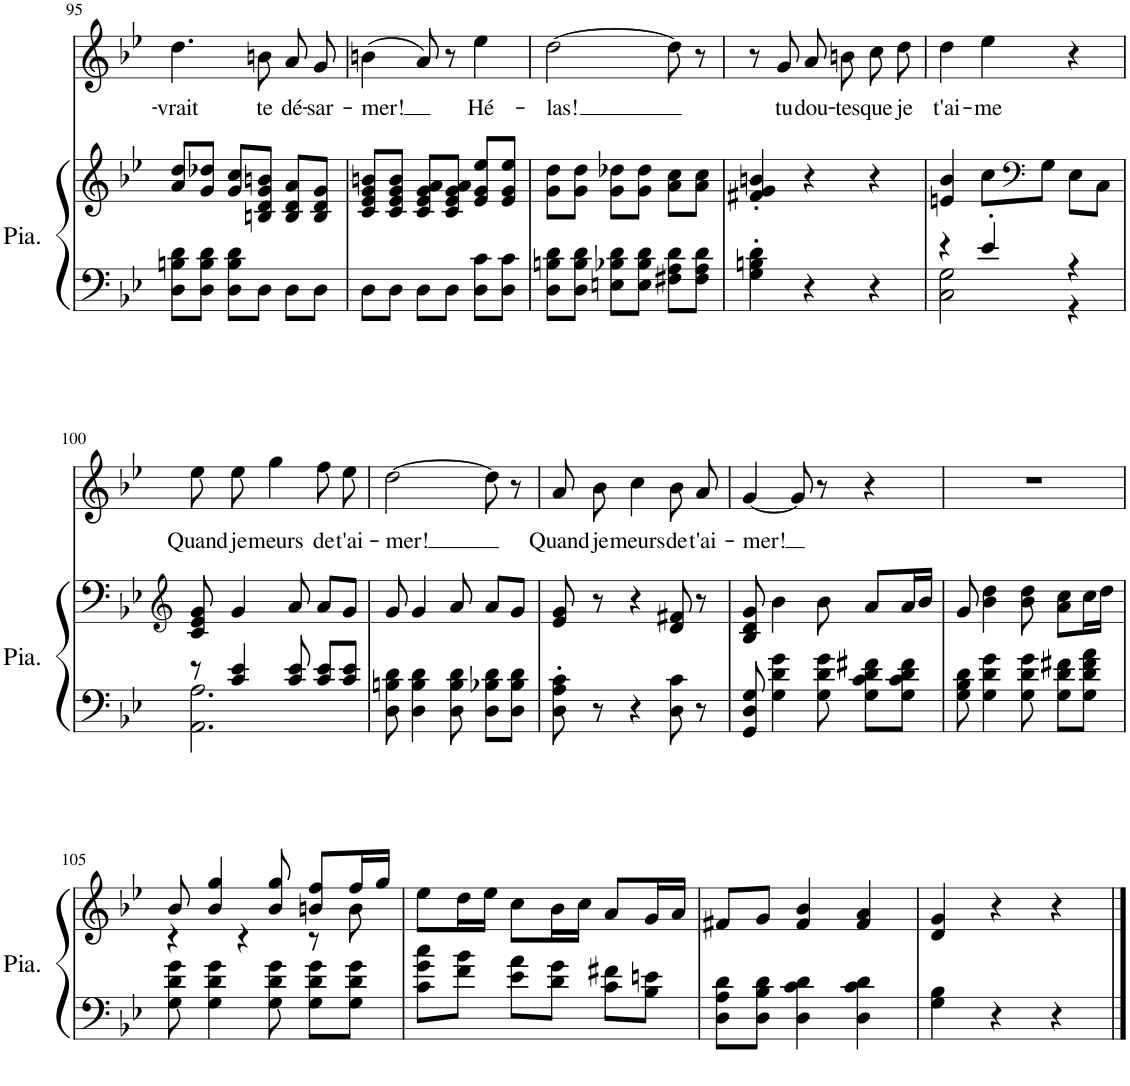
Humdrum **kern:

**kern	**kern	**kern	**text
*part2	*part2	*part1	*part1
*staff3	*staff2	*staff1	*staff1
*I"Piano	*	*I"Voix	*
*I'Pia.	*	*	*
!!LO:PB:g=z
*clefF4	*clefG2	*clefG2	*
*k[b-e-]	*k[b-e-]	*k[b-e-]	*
*M3/4	*M3/4	*M3/4	*
=95	=95	=95	=95
!	!	!	!LO:LY:b
8D\ 8Bn\ 8d\L	8a/ 8dd/L	4.dd\	-vrait
8D\ 8B\ 8d\J	8g/ 8dd-X/J	.	.
8D\ 8B\ 8d\L	8g/ 8cc/L	.	.
!	!	!	!LO:LY:b
8D\J	8Bn/ 8d/ 8g/ 8bn/J	8bn\	te
!	!	!	!LO:LY:b
8D\L	8B/ 8d/ 8a/L	8a/L	dé-
!	!	!	!LO:LY:b
8D\J	8B/ 8d/ 8g/J	8g/J	-sar-
=96	=96	=96	=96
!	!	!	!LO:LY:b
8D\L	8c/ 8e-/ 8g/ 8bn/L	(4bn\	-mer!
8D\J	8c/ 8e-/ 8g/ 8b/J	.	.
8D\L	8c/ 8e-/ 8g/ 8a/L	8a/)	.
8D\J	8c/ 8e-/ 8g/ 8a/J	8r	.
!	!	!	!LO:LY:b
8D\ 8c\L	8e-/ 8g/ 8ee-/L	4ee-\	Hé-
8D\ 8c\J	8e-/ 8g/ 8ee-/J	.	.
=97	=97	=97	=97
!	!	!	!LO:LY:b
8D\ 8Bn\ 8d\L	8g\ 8dd\L	[2dd\	-las!
8D\ 8B\ 8d\J	8g\ 8dd\J	.	.
8En\ 8B-X\ 8d\L	8g\ 8dd-X\L	.	.
8E\ 8B-\ 8d\J	8g\ 8dd-\J	.	.
8F#X\ 8A\ 8d\L	8a\ 8cc\L	8dd\]	.
8F#\ 8A\ 8d\J	8a\ 8cc\J	8r	.
=98	=98	=98	=98
4G\' 4Bn\' 4d\'	4f#X/' 4g/' 4bn/'	8r	.
!	!	!	!LO:LY:b
.	.	8g/	tu
!	!	!	!LO:LY:b
4r	4r	8a/L	dou-
!	!	!	!LO:LY:b
.	.	8bn/J	-tes
!	!	!	!LO:LY:b
4r	4r	8cc\L	que
!	!	!	!LO:LY:b
.	.	8dd\J	je
=99	=99	=99	=99
*^	*	*	*
!	!	!	!	!LO:LY:b
4r	2C\ 2G\	4en/ 4b-/	4dd\	t'ai-
!	!	!	!	!LO:LY:b
4e-'/	.	8cc\L	4ee-\	-me
*	*	*clefF4	*	*
.	.	8G\J	.	.
4r	4r	8E-\L	4r	.
.	.	8C\J	.	.
!!LO:LB:g=z
=100	=100	=100	=100	=100
*	*	*clefG2	*	*
!	!	!	!	!LO:LY:b
8r	2.AA\ 2.A\	8c/ 8e-/ 8g/	8ee-\L	Quand
!	!	!	!	!LO:LY:b
4c/ 4e-/	.	4g/	8ee-\J	je
!	!	!	!	!LO:LY:b
.	.	.	4gg\	meurs
8c/ 8e-/	.	8a/	.	.
!	!	!	!	!LO:LY:b
8c/ 8e-/L	.	8a/L	8ff\L	de
!	!	!	!	!LO:LY:b
8c/ 8e-/J	.	8g/J	8ee-\J	t'ai-
*v	*v	*	*	*
=101	=101	=101	=101
!	!	!	!LO:LY:b
8D\ 8Bn\ 8d\	8g/	[2dd\	-mer!
4D\ 4B\ 4d\	4g/	.	.
8D\ 8B\ 8d\	8a/	.	.
8D\ 8B-X\ 8d\L	8a/L	8dd\]	.
8D\ 8B-\ 8d\J	8g/J	8r	.
=102	=102	=102	=102
!	!	!	!LO:LY:b
8D\' 8A\' 8c\'	8e-/ 8g/	8a/L	Quand
!	!	!	!LO:LY:b
8r	8r	8b-/J	je
!	!	!	!LO:LY:b
4r	4r	4cc\	meurs
!	!	!	!LO:LY:b
8D\ 8c\	8d/ 8f#X/	8b-/L	de
!	!	!	!LO:LY:b
8r	8r	8a/J	t'ai-
=103	=103	=103	=103
!	!	!	!LO:LY:b
8GG/ 8D/ 8G/	8B-/ 8d/ 8g/	[4g/	-mer!
4G\ 4d\ 4g\	4b-\	.	.
.	.	8g/]	.
8G\ 8d\ 8g\	8b-\	8r	.
8G\ 8c\ 8d\ 8f#X\L	8a/L	4r	.
8G\ 8c\ 8d\ 8f#\J	16a/L	.	.
.	16b-/JJ	.	.
=104	=104	=104	=104
8G\ 8B-\ 8d\	8g/	2.r	.
4G\ 4d\ 4g\	4b-\ 4dd\	.	.
8G\ 8d\ 8g\	8b-\ 8dd\	.	.
8G\ 8d\ 8f#X\L	8a\ 8cc\L	.	.
8G\ 8d\ 8f#\ 8a\J	16cc\L	.	.
.	16dd\JJ	.	.
!!LO:LB:g=z
=105	=105	=105	=105
*	*^	*	*
8G\ 8d\ 8g\	8b-/	4r	2.r	.
4G\ 4d\ 4g\	4b-/ 4gg/	.	.	.
.	.	4r	.	.
8G\ 8d\ 8g\	8b-/ 8gg/	.	.	.
8G\ 8d\ 8g\L	8bn/ 8ff/L	8r	.	.
8G\ 8d\ 8g\J	16ff/L	8b\	.	.
.	16gg/JJ	.	.	.
*	*v	*v	*	*
=106	=106	=106	=106
8c\ 8g\ 8cc\L	8ee-\L	2.r	.
8f\ 8b-\J	16dd\L	.	.
.	16ee-\JJ	.	.
8e-\ 8a\L	8cc\L	.	.
8d\ 8g\J	16b-\L	.	.
.	16cc\JJ	.	.
8c\ 8f#X\L	8a/L	.	.
8B-\ 8en\J	16g/L	.	.
.	16a/JJ	.	.
=107	=107	=107	=107
8D\ 8A\ 8d\L	8f#X/L	2.r	.
8D\ 8B-\ 8d\J	8g/J	.	.
4D\ 4c\ 4d\	4f#/ 4b-/	.	.
4D\ 4c\ 4d\	4f#/ 4a/	.	.
=108	=108	=108	=108
4G\ 4B-\	4d/ 4g/	2.r	.
4r	4r	.	.
4r	4r	.	.
==	==	==	==
*-	*-	*-	*-
